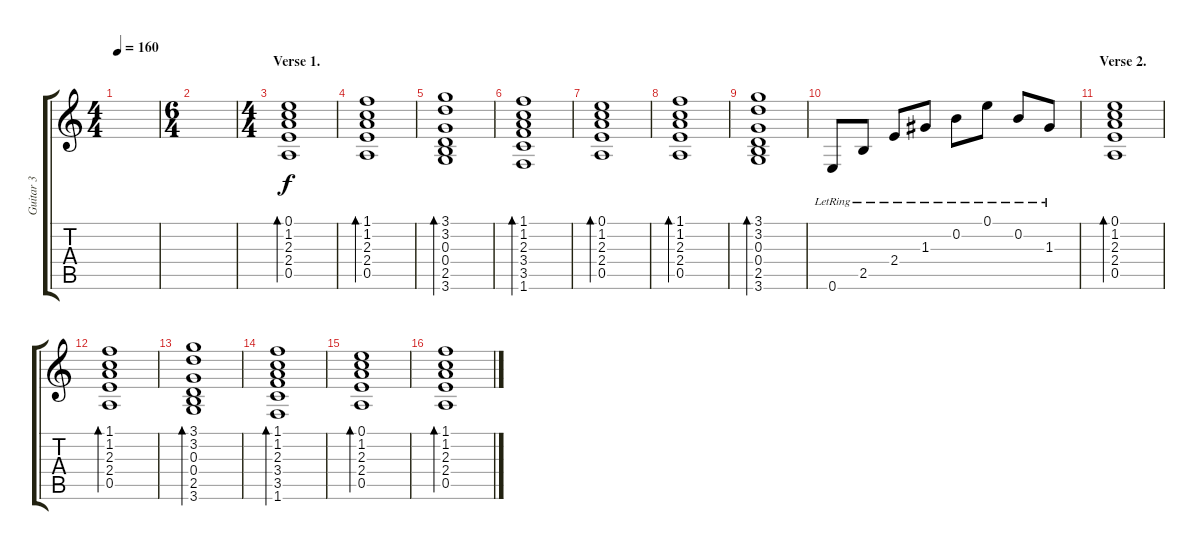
\track ("Guitar 3" "Guitar 3") {instrument distortionguitar}
\staff {score tabs}
\tuning (E4 B3 G3 D3 A2 E2) {hide}
\ts (4 4)
\tempo 160
\clef g2
\ks c
|
\ts (6 4)
|
\ts (4 4)
\section ("" "Verse 1.")
(0.1 1.2 2.3 2.4 0.5).1{bd 240 instrument electricguitarjazz} |
(1.1 1.2 2.3 2.4 0.5).1{bd 240} |
(3.1 3.2 0.3 0.4 2.5 3.6).1{bd 240} |
(1.1 1.2 2.3 3.4 3.5 1.6).1{bd 240} |
(0.1 1.2 2.3 2.4 0.5).1{bd 240 instrument electricguitarjazz} |
(1.1 1.2 2.3 2.4 0.5).1{bd 240} |
(3.1 3.2 0.3 0.4 2.5 3.6).1{bd 240} |
0.6{lr}.8 2.5{lr}.8 2.4{lr}.8 1.3{lr}.8 0.2{lr}.8 0.1{lr}.8 0.2{lr}.8 1.3{lr}.8 |
\section ("" "Verse 2.")
(0.1 1.2 2.3 2.4 0.5).1{bd 240 instrument electricguitarjazz} |
(1.1 1.2 2.3 2.4 0.5).1{bd 240} |
(3.1 3.2 0.3 0.4 2.5 3.6).1{bd 240} |
(1.1 1.2 2.3 3.4 3.5 1.6).1{bd 240} |
(0.1 1.2 2.3 2.4 0.5).1{bd 240 instrument electricguitarjazz} |
(1.1 1.2 2.3 2.4 0.5).1{bd 240}
